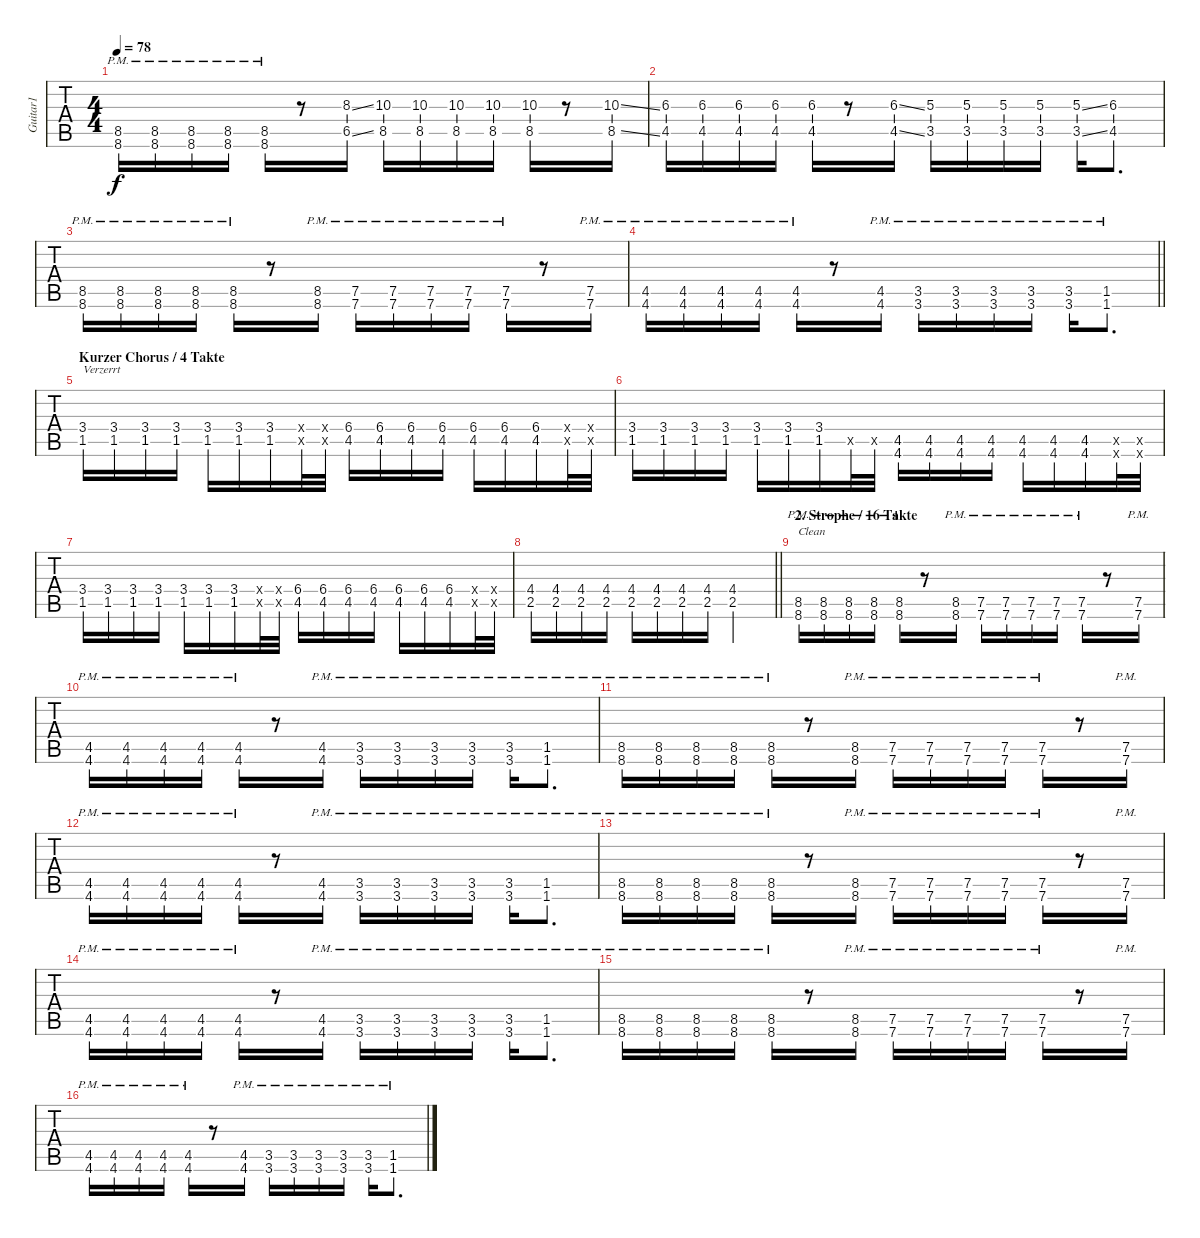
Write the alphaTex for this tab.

\track ("Guitar1" "Guitar1") {instrument distortionguitar}
\staff {tabs}
\tuning (E4 B3 G3 D3 A2 D2) {hide}
\ts (4 4)
\tempo 78
\clef g2
\ks c
(8.5{pm} 8.6{pm}).16{dy f instrument electricguitarclean} (8.5{pm} 8.6{pm}).16 (8.5{pm} 8.6{pm}).16 (8.5{pm} 8.6{pm}).16 (8.5{pm} 8.6{pm}).16 r.8 (8.3{ss} 6.5{ss}).16 (10.3 8.5).16 (10.3 8.5).16 (10.3 8.5).16 (10.3 8.5).16 (10.3 8.5).16 r.8 (10.3{ss} 8.5{ss}).16 |
(6.3 4.5).16 (6.3 4.5).16 (6.3 4.5).16 (6.3 4.5).16 (6.3 4.5).16 r.8 (6.3{ss} 4.5{ss}).16 (5.3 3.5).16 (5.3 3.5).16 (5.3 3.5).16 (5.3 3.5).16 (5.3{ss} 3.5{ss}).16 (6.3 4.5).8{d} |
(8.5{pm} 8.6{pm}).16 (8.5{pm} 8.6{pm}).16 (8.5{pm} 8.6{pm}).16 (8.5{pm} 8.6{pm}).16 (8.5{pm} 8.6{pm}).16 r.8 (8.5{pm} 8.6{pm}).16 (7.5{pm} 7.6{pm}).16 (7.5{pm} 7.6{pm}).16 (7.5{pm} 7.6{pm}).16 (7.5{pm} 7.6{pm}).16 (7.5{pm} 7.6{pm}).16 r.8 (7.5{pm} 7.6{pm}).16 |
\barLineRight lightlight
(4.5{pm} 4.6{pm}).16 (4.5{pm} 4.6{pm}).16 (4.5{pm} 4.6{pm}).16 (4.5{pm} 4.6{pm}).16 (4.5{pm} 4.6{pm}).16 r.8 (4.5{pm} 4.6{pm}).16 (3.5{pm} 3.6{pm}).16 (3.5{pm} 3.6{pm}).16 (3.5{pm} 3.6{pm}).16 (3.5{pm} 3.6{pm}).16 (3.5{pm} 3.6{pm}).16 (1.5{pm} 1.6{pm}).8{d} |
\section ("" "Kurzer Chorus / 4 Takte")
(3.4 1.5).16{txt "Verzerrt" instrument distortionguitar} (3.4 1.5).16 (3.4 1.5).16 (3.4 1.5).16 (3.4 1.5).16 (3.4 1.5).16 (3.4 1.5).16 (0.4{x} 1.5{x}).32 (6.4{x} 4.5{x}).32 (6.4 4.5).16 (6.4 4.5).16 (6.4 4.5).16 (6.4 4.5).16 (6.4 4.5).16 (6.4 4.5).16 (6.4 4.5).16 (0.4{x} 0.5{x}).32 (0.4{x} 0.5{x}).32 |
(3.4 1.5).16 (3.4 1.5).16 (3.4 1.5).16 (3.4 1.5).16 (3.4 1.5).16 (3.4 1.5).16 (3.4 1.5).16 1.5{x}.32 0.5{x}.32 (4.5 4.6).16 (4.5 4.6).16 (4.5 4.6).16 (4.5 4.6).16 (4.5 4.6).16 (4.5 4.6).16 (4.5 4.6).16 (4.5{x} 4.6{x}).32 (0.5{x} 0.6{x}).32 |
(3.4 1.5).16 (3.4 1.5).16 (3.4 1.5).16 (3.4 1.5).16 (3.4 1.5).16 (3.4 1.5).16 (3.4 1.5).16 (0.4{x} 0.5{x}).32 (0.4{x} 0.5{x}).32 (6.4 4.5).16 (6.4 4.5).16 (6.4 4.5).16 (6.4 4.5).16 (6.4 4.5).16 (6.4 4.5).16 (6.4 4.5).16 (0.4{x} 0.5{x}).32 (0.4{x} 0.5{x}).32 |
\barLineRight lightlight
(4.4 2.5).16 (4.4 2.5).16 (4.4 2.5).16 (4.4 2.5).16 (4.4 2.5).16 (4.4 2.5).16 (4.4 2.5).16 (4.4 2.5).16 (4.4 2.5).2 |
\section ("" "2. Strophe / 16 Takte")
(8.5{pm} 8.6{pm}).16{txt "Clean" instrument electricguitarclean} (8.5{pm} 8.6{pm}).16 (8.5{pm} 8.6{pm}).16 (8.5{pm} 8.6{pm}).16 (8.5{pm} 8.6{pm}).16 r.8 (8.5{pm} 8.6{pm}).16 (7.5{pm} 7.6{pm}).16 (7.5{pm} 7.6{pm}).16 (7.5{pm} 7.6{pm}).16 (7.5{pm} 7.6{pm}).16 (7.5{pm} 7.6{pm}).16 r.8 (7.5{pm} 7.6{pm}).16 |
(4.5{pm} 4.6{pm}).16 (4.5{pm} 4.6{pm}).16 (4.5{pm} 4.6{pm}).16 (4.5{pm} 4.6{pm}).16 (4.5{pm} 4.6{pm}).16 r.8 (4.5{pm} 4.6{pm}).16 (3.5{pm} 3.6{pm}).16 (3.5{pm} 3.6{pm}).16 (3.5{pm} 3.6{pm}).16 (3.5{pm} 3.6{pm}).16 (3.5{pm} 3.6{pm}).16 (1.5{pm} 1.6{pm}).8{d} |
(8.5{pm} 8.6{pm}).16 (8.5{pm} 8.6{pm}).16 (8.5{pm} 8.6{pm}).16 (8.5{pm} 8.6{pm}).16 (8.5{pm} 8.6{pm}).16 r.8 (8.5{pm} 8.6{pm}).16 (7.5{pm} 7.6{pm}).16 (7.5{pm} 7.6{pm}).16 (7.5{pm} 7.6{pm}).16 (7.5{pm} 7.6{pm}).16 (7.5{pm} 7.6{pm}).16 r.8 (7.5{pm} 7.6{pm}).16 |
(4.5{pm} 4.6{pm}).16 (4.5{pm} 4.6{pm}).16 (4.5{pm} 4.6{pm}).16 (4.5{pm} 4.6{pm}).16 (4.5{pm} 4.6{pm}).16 r.8 (4.5{pm} 4.6{pm}).16 (3.5{pm} 3.6{pm}).16 (3.5{pm} 3.6{pm}).16 (3.5{pm} 3.6{pm}).16 (3.5{pm} 3.6{pm}).16 (3.5{pm} 3.6{pm}).16 (1.5{pm} 1.6{pm}).8{d} |
(8.5{pm} 8.6{pm}).16 (8.5{pm} 8.6{pm}).16 (8.5{pm} 8.6{pm}).16 (8.5{pm} 8.6{pm}).16 (8.5{pm} 8.6{pm}).16 r.8 (8.5{pm} 8.6{pm}).16 (7.5{pm} 7.6{pm}).16 (7.5{pm} 7.6{pm}).16 (7.5{pm} 7.6{pm}).16 (7.5{pm} 7.6{pm}).16 (7.5{pm} 7.6{pm}).16 r.8 (7.5{pm} 7.6{pm}).16 |
(4.5{pm} 4.6{pm}).16 (4.5{pm} 4.6{pm}).16 (4.5{pm} 4.6{pm}).16 (4.5{pm} 4.6{pm}).16 (4.5{pm} 4.6{pm}).16 r.8 (4.5{pm} 4.6{pm}).16 (3.5{pm} 3.6{pm}).16 (3.5{pm} 3.6{pm}).16 (3.5{pm} 3.6{pm}).16 (3.5{pm} 3.6{pm}).16 (3.5{pm} 3.6{pm}).16 (1.5{pm} 1.6{pm}).8{d} |
(8.5{pm} 8.6{pm}).16 (8.5{pm} 8.6{pm}).16 (8.5{pm} 8.6{pm}).16 (8.5{pm} 8.6{pm}).16 (8.5{pm} 8.6{pm}).16 r.8 (8.5{pm} 8.6{pm}).16 (7.5{pm} 7.6{pm}).16 (7.5{pm} 7.6{pm}).16 (7.5{pm} 7.6{pm}).16 (7.5{pm} 7.6{pm}).16 (7.5{pm} 7.6{pm}).16 r.8 (7.5{pm} 7.6{pm}).16 |
(4.5{pm} 4.6{pm}).16 (4.5{pm} 4.6{pm}).16 (4.5{pm} 4.6{pm}).16 (4.5{pm} 4.6{pm}).16 (4.5{pm} 4.6{pm}).16 r.8 (4.5{pm} 4.6{pm}).16 (3.5{pm} 3.6{pm}).16 (3.5{pm} 3.6{pm}).16 (3.5{pm} 3.6{pm}).16 (3.5{pm} 3.6{pm}).16 (3.5{pm} 3.6{pm}).16 (1.5{pm} 1.6{pm}).8{d}
